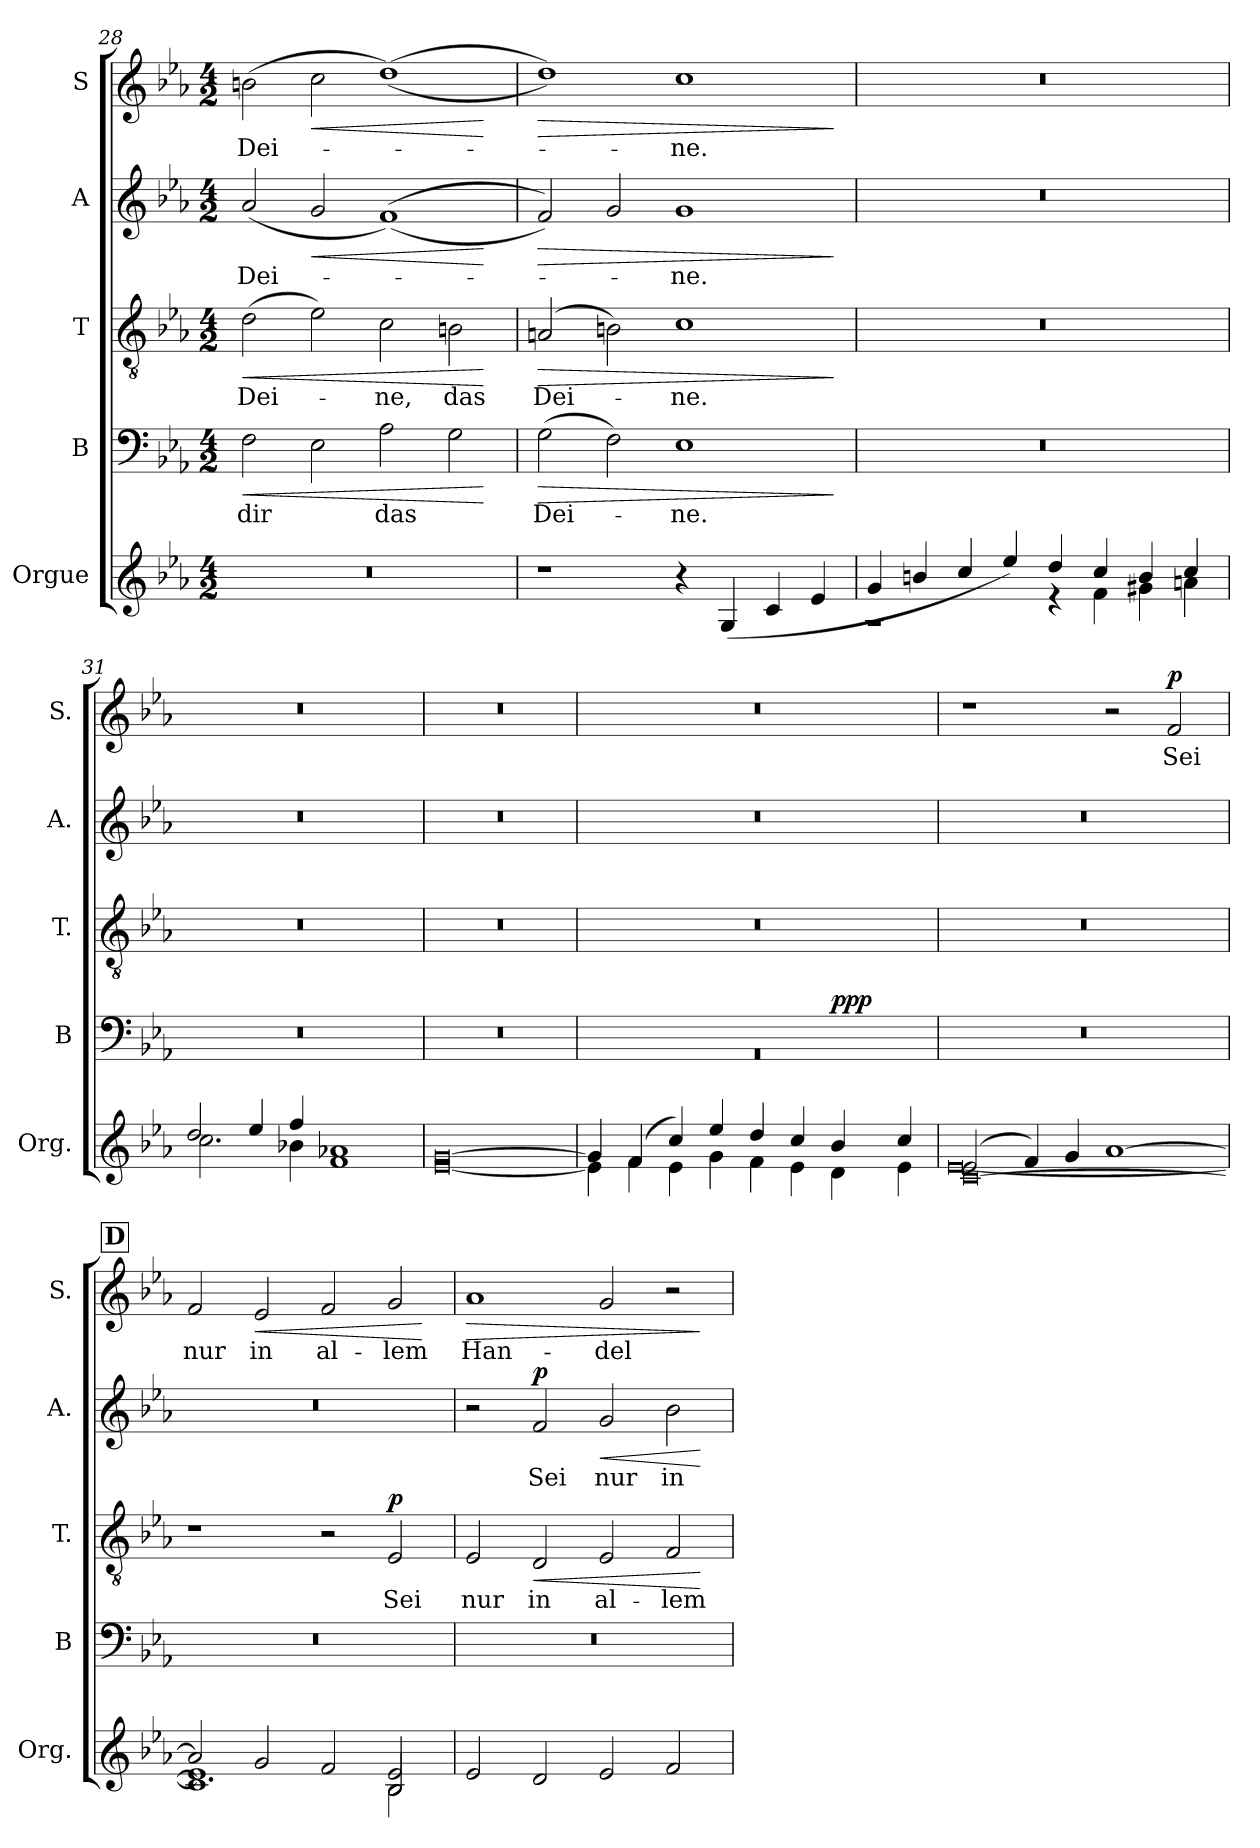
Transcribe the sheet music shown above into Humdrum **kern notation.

**kern	**kern	**text	**dynam	**kern	**text	**dynam	**kern	**text	**dynam	**kern	**text	**dynam
*part5	*part4	*part4	*part4	*part3	*part3	*part3	*part2	*part2	*part2	*part1	*part1	*part1
*staff5	*staff4	*staff4	*staff4	*staff3	*staff3	*staff3	*staff2	*staff2	*staff2	*staff1	*staff1	*staff1
*I"Orgue	*I"B	*	*	*I"T	*	*	*I"A	*	*	*I"S	*	*
*I'Org.	*I'B	*	*	*I'T.	*	*	*I'A.	*	*	*I'S.	*	*
*clefG2	*clefF4	*	*	*clefGv2	*	*	*clefG2	*	*	*clefG2	*	*
*k[b-e-a-]	*k[b-e-a-]	*	*	*k[b-e-a-]	*	*	*k[b-e-a-]	*	*	*k[b-e-a-]	*	*
*M4/2	*M4/2	*	*	*M4/2	*	*	*M4/2	*	*	*M4/2	*	*
=28	=28	=28	=28	=28	=28	=28	=28	=28	=28	=28	=28	=28
!	!	!LO:LY:b	!LO:HP:b	!	!LO:LY:b	!LO:HP:b	!	!LO:LY:b	!	!	!LO:LY:b	!
0r	2F\	dir	<	(>2d\	Dei-	<	(<2a-/	Dei-	.	(>2bn\	Dei-	.
!	!	!	!	!	!	!	!	!	!LO:HP:b	!	!	!LO:HP:b
.	2E-\	.	.	2e-\)	.	.	2g/	.	<	2cc\	.	<
!	!	!LO:LY:b	!	!	!LO:LY:b	!	!	!	!	!	!	!
.	2A-\	das	.	2c\	-ne,	.	(<(<1f)	.	.	(>(>1dd)	.	.
!	!	!	!	!	!LO:LY:b	!	!	!	!	!	!	!
.	2G\	.	.	2Bn\	das	.	.	.	.	.	.	.
.	.	.	[	.	.	[	.	.	[	.	.	[
!!LO:LB:g=z
=29	=29	=29	=29	=29	=29	=29	=29	=29	=29	=29	=29	=29
!	!	!LO:LY:b	!LO:HP:b	!	!LO:LY:b	!LO:HP:b	!	!	!LO:HP:b	!	!	!LO:HP:b
1r	(>2G\	Dei-	>	(>2An/	Dei-	>	2f/))	.	>	1dd))	.	>
.	2F\)	.	.	2Bn\)	.	.	2g/	.	.	.	.	.
!	!	!LO:LY:b	!	!	!LO:LY:b	!	!	!LO:LY:b	!	!	!LO:LY:b	!
4r	1E-	-ne.	.	1c	-ne.	.	1g	-ne.	.	1cc	-ne.	.
(>4G/	.	.	.	.	.	.	.	.	.	.	.	.
4c/	.	.	.	.	.	.	.	.	.	.	.	.
4e-/	.	.	.	.	.	.	.	.	.	.	.	.
.	.	.	]	.	.	]	.	.	]	.	.	]
=30	=30	=30	=30	=30	=30	=30	=30	=30	=30	=30	=30	=30
*^	*	*	*	*	*	*	*	*	*	*	*	*
4g/	1r	0r	.	.	0r	.	.	0r	.	.	0r	.	.
4bn/	.	.	.	.	.	.	.	.	.	.	.	.	.
4cc/	.	.	.	.	.	.	.	.	.	.	.	.	.
4ee-/)	.	.	.	.	.	.	.	.	.	.	.	.	.
4dd/	4r	.	.	.	.	.	.	.	.	.	.	.	.
4cc/	4f\	.	.	.	.	.	.	.	.	.	.	.	.
4b/	4g#X\	.	.	.	.	.	.	.	.	.	.	.	.
4cc/	4an\	.	.	.	.	.	.	.	.	.	.	.	.
=31	=31	=31	=31	=31	=31	=31	=31	=31	=31	=31	=31	=31	=31
2dd/	2.cc\	0r	.	.	0r	.	.	0r	.	.	0r	.	.
4ee-/	.	.	.	.	.	.	.	.	.	.	.	.	.
4ff/	4b-X\	.	.	.	.	.	.	.	.	.	.	.	.
1a-X	1f	.	.	.	.	.	.	.	.	.	.	.	.
=32	=32	=32	=32	=32	=32	=32	=32	=32	=32	=32	=32	=32	=32
[0g	[0e-	0r	.	.	0r	.	.	0r	.	.	0r	.	.
!!LO:PB:g=z
=33	=33	=33	=33	=33	=33	=33	=33	=33	=33	=33	=33	=33	=33
*	*	*^	*	*	*	*	*	*	*	*	*	*	*
4g/]	4e-\]	0rBB	1ryy	.	.	0r	.	.	0r	.	.	0r	.	.
(>4f/	4f\	.	.	.	.	.	.	.	.	.	.	.	.	.
4cc/)	4e-\	.	.	.	.	.	.	.	.	.	.	.	.	.
4ee-/	4g\	.	.	.	.	.	.	.	.	.	.	.	.	.
4dd/	4f\	.	2ryy	.	.	.	.	.	.	.	.	.	.	.
4cc/	4e-\	.	.	.	.	.	.	.	.	.	.	.	.	.
!	!	!	!	!	!LO:DY:a	!	!	!	!	!	!	!	!	!
4b-/	4d\	.	32D\yy	.	ppp	.	.	.	.	.	.	.	.	.
.	.	.	32ryy	.	.	.	.	.	.	.	.	.	.	.
.	.	.	16ryy	.	.	.	.	.	.	.	.	.	.	.
.	.	.	8ryy	.	.	.	.	.	.	.	.	.	.	.
4cc/	4e-\	.	4ryy	.	.	.	.	.	.	.	.	.	.	.
*	*	*v	*v	*	*	*	*	*	*	*	*	*	*	*
=34	=34	=34	=34	=34	=34	=34	=34	=34	=34	=34	=34	=34	=34
*	*^	*	*	*	*	*	*	*	*	*	*	*	*
(>2e-/	[0e-	[0c	0r	.	.	0r	.	.	0r	.	.	1r	.	.
4f/)	.	.	.	.	.	.	.	.	.	.	.	.	.	.
4g/	.	.	.	.	.	.	.	.	.	.	.	.	.	.
[1a-	.	.	.	.	.	.	.	.	.	.	.	2r	.	.
!	!	!	!	!	!	!	!	!	!	!	!	!	!LO:LY:b	!LO:DY:a
.	.	.	.	.	.	.	.	.	.	.	.	2f/	Sei	p
!!LO:REH:place=s1:a:B:fs=18:t=D
=35	=35	=35	=35	=35	=35	=35	=35	=35	=35	=35	=35	=35	=35	=35
!	!	!	!	!	!	!	!	!	!	!	!	!	!LO:LY:b	!
2a-/]	1.e-]	1.c]	0r	.	.	1r	.	.	0r	.	.	2f/	nur	.
!	!	!	!	!	!	!	!	!	!	!	!	!	!LO:LY:b	!LO:HP:b
2g/	.	.	.	.	.	.	.	.	.	.	.	2e-/	in	<
!	!	!	!	!	!	!	!	!	!	!	!	!	!LO:LY:b	!
2f/	.	.	.	.	.	2r	.	.	.	.	.	2f/	al-	.
!	!	!	!	!	!	!	!LO:LY:b	!LO:DY:a	!	!	!	!	!LO:LY:b	!
2e-/	2B-\	2B-/	.	.	.	2E-/	Sei	p	.	.	.	2g/	-lem	.
*v	*v	*v	*	*	*	*	*	*	*	*	*	*	*	*
.	.	.	.	.	.	.	.	.	.	.	.	[
=36	=36	=36	=36	=36	=36	=36	=36	=36	=36	=36	=36	=36
!	!	!	!	!	!LO:LY:b	!	!	!	!	!	!LO:LY:b	!LO:HP:b
2e-/	0r	.	.	2E-/	nur	.	2r	.	.	1a-	Han-	>
!	!	!	!	!	!LO:LY:b	!LO:HP:b	!	!LO:LY:b	!LO:DY:a	!	!	!
2d/	.	.	.	2D/	in	<	2f/	Sei	p	.	.	.
!	!	!	!	!	!LO:LY:b	!	!	!LO:LY:b	!LO:HP:b	!	!LO:LY:b	!
2e-/	.	.	.	2E-/	al-	.	2g/	nur	<	2g/	-del	.
!	!	!	!	!	!LO:LY:b	!	!	!LO:LY:b	!	!	!	!
2f/	.	.	.	2F/	-lem	.	2b-\	in	.	2r	.	.
.	.	.	.	.	.	[	.	.	[	.	.	]
=	=	=	=	=	=	=	=	=	=	=	=	=
*-	*-	*-	*-	*-	*-	*-	*-	*-	*-	*-	*-	*-
